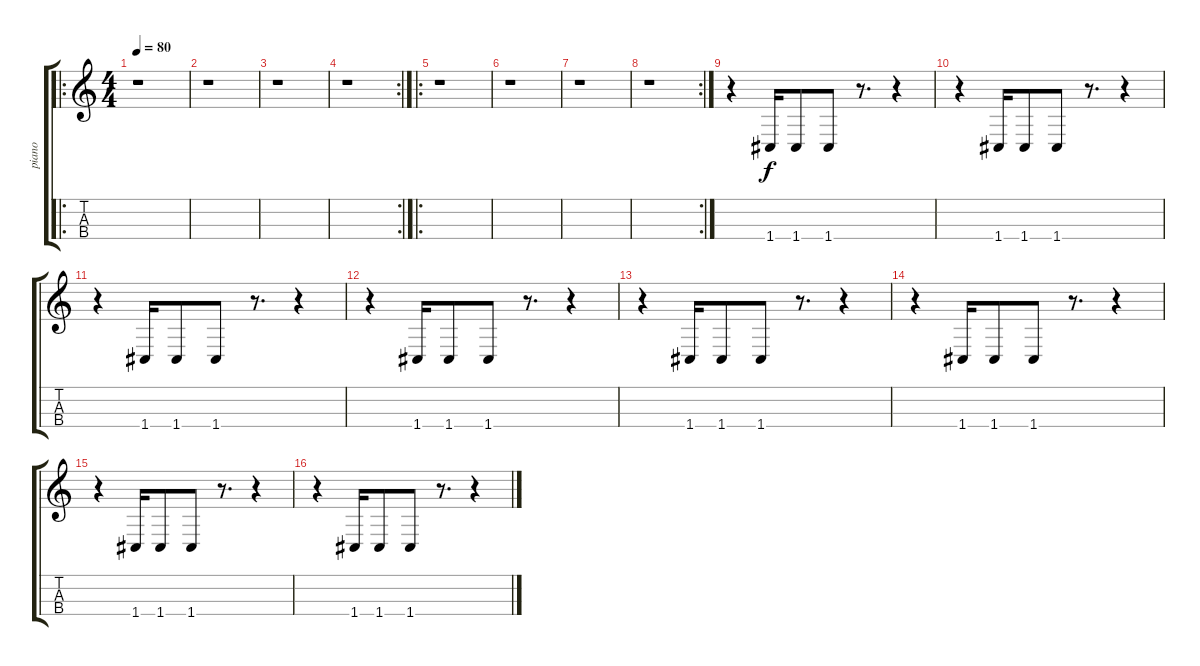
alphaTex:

\track ("piano" "piano") {instrument acousticgrandpiano}
\staff {score tabs}
\tuning (Eb4 Bb3 F3 C3) {hide}
\ro
\ts (4 4)
\tempo 80
\clef g2
\ks c
r.1{dy f} |
r.1 |
r.1 |
\rc 2
r.1 |
\ro
r.1 |
r.1 |
r.1 |
\rc 2
r.1 |
r.4 1.4.16 1.4.8 1.4.8 r.8{d} r.4 |
r.4 1.4.16 1.4.8 1.4.8 r.8{d} r.4 |
r.4 1.4.16 1.4.8 1.4.8 r.8{d} r.4 |
r.4 1.4.16 1.4.8 1.4.8 r.8{d} r.4 |
r.4 1.4.16 1.4.8 1.4.8 r.8{d} r.4 |
r.4 1.4.16 1.4.8 1.4.8 r.8{d} r.4 |
r.4 1.4.16 1.4.8 1.4.8 r.8{d} r.4 |
r.4 1.4.16 1.4.8 1.4.8 r.8{d} r.4
